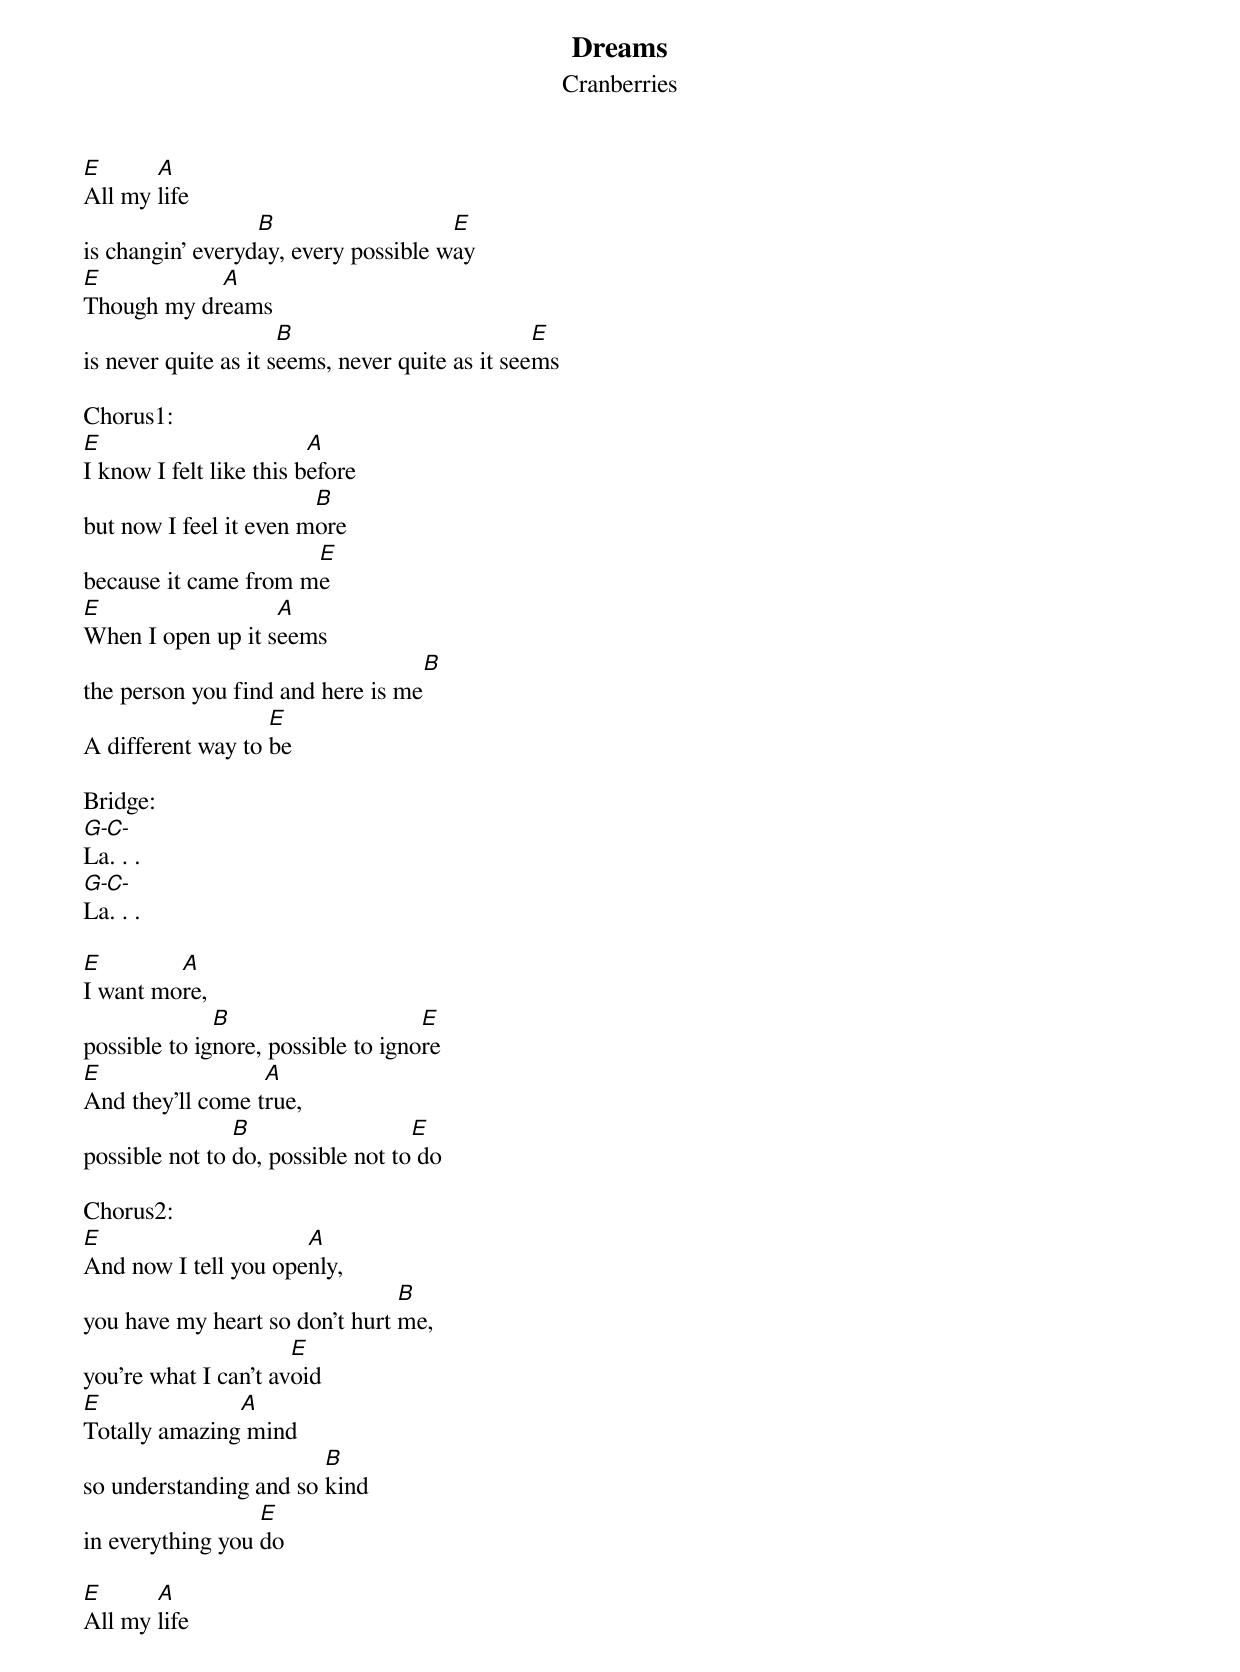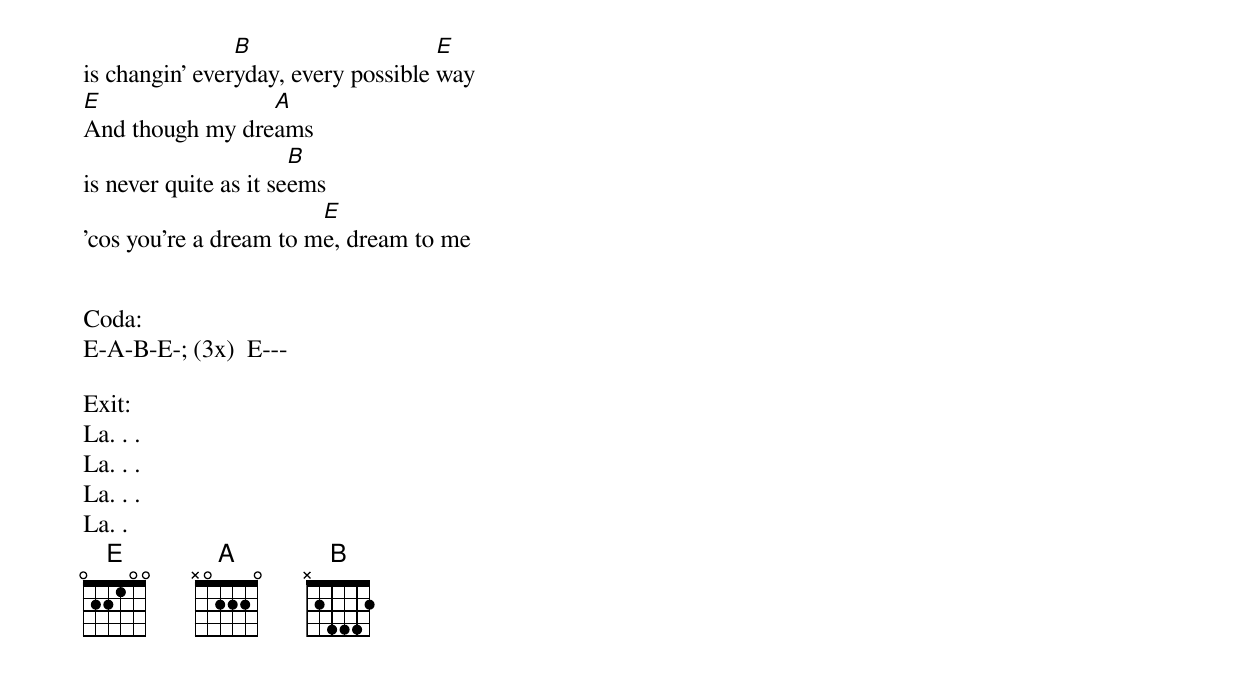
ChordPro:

{title:Dreams}
{subtitle:Cranberries}

[E]All my [A]life
is changin' everyd[B]ay, every possible w[E]ay
[E]Though my dr[A]eams
is never quite as it s[B]eems, never quite as it see[E]ms

Chorus1:
[E]I know I felt like this b[A]efore
but now I feel it even m[B]ore
because it came from m[E]e
[E]When I open up it s[A]eems
the person you find and here is me[B]
A different way to [E]be

Bridge:
[G-C-]La. . .
[G-C-]La. . .

[E]I want mo[A]re,
possible to ig[B]nore, possible to igno[E]re
[E]And they'll come t[A]rue,
possible not to [B]do, possible not to[E] do

Chorus2:
[E]And now I tell you ope[A]nly,
you have my heart so don't hurt [B]me,
you're what I can't av[E]oid
[E]Totally amazing[A] mind
so understanding and so [B]kind
in everything you [E]do

[E]All my [A]life
is changin' ever[B]yday, every possible [E]way
[E]And though my dre[A]ams
is never quite as it se[B]ems
'cos you're a dream to m[E]e, dream to me


Coda:
E-A-B-E-; (3x)  E---

Exit:
La. . .
La. . .
La. . .
La. .
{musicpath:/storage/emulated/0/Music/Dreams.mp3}
